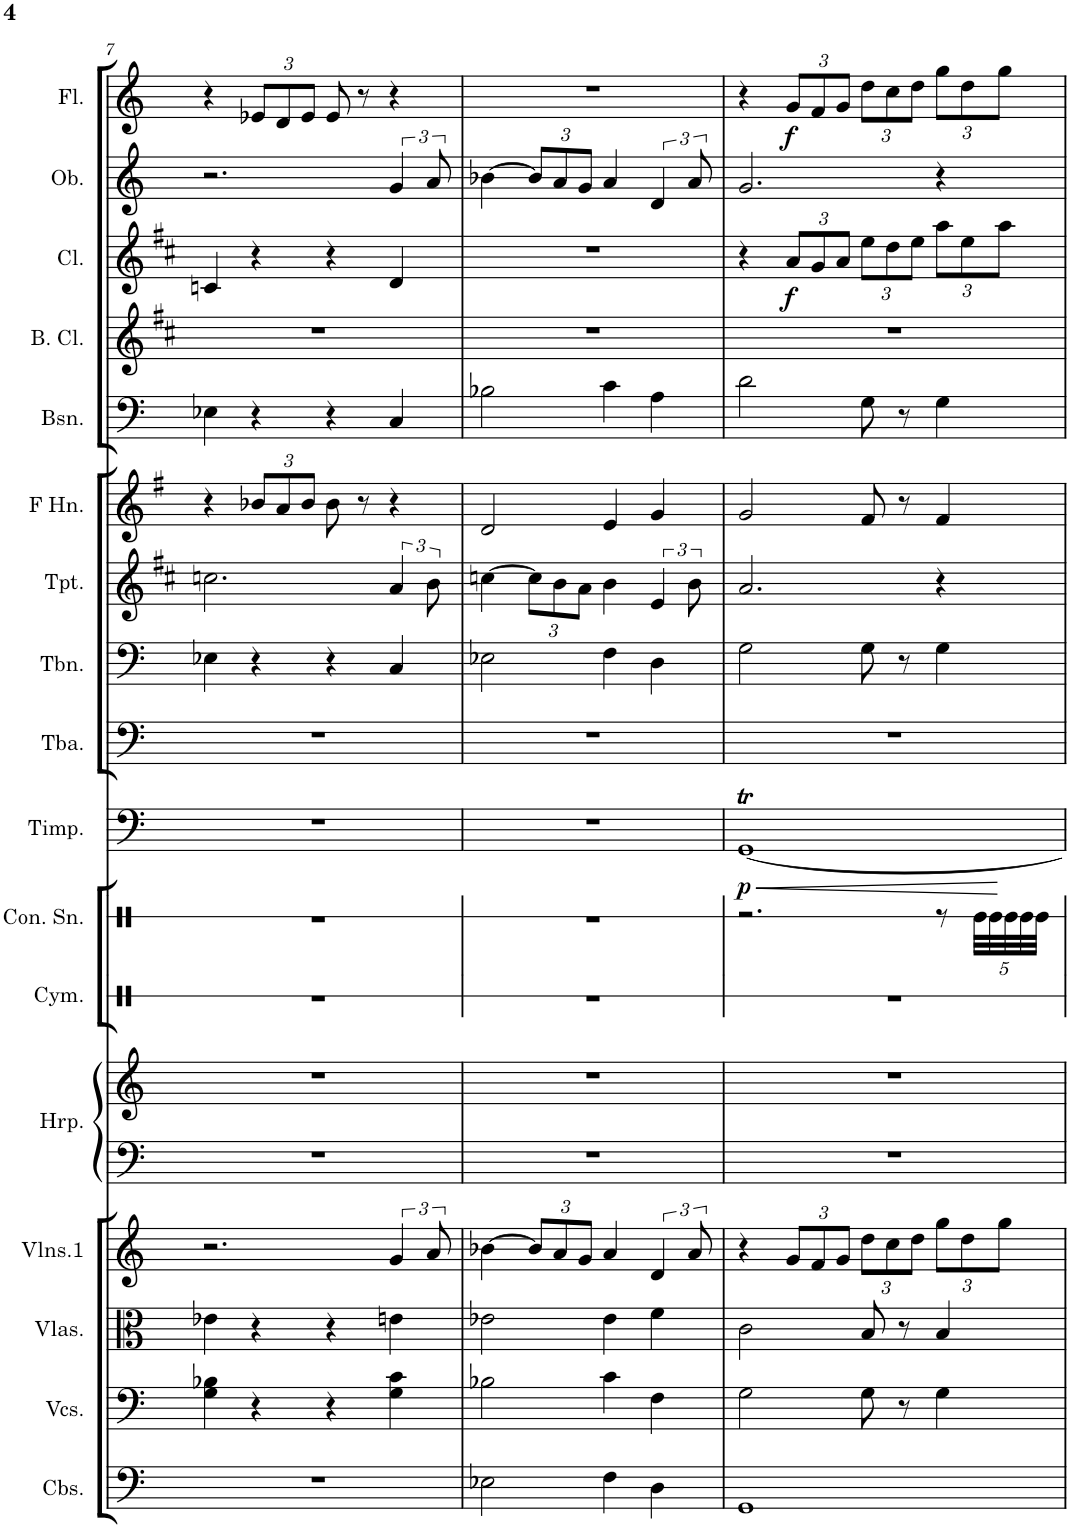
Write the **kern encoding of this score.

**kern	**kern	**kern	**kern	**kern	**kern	**kern	**kern	**kern	**dynam	**kern	**kern	**kern	**kern	**kern	**kern	**kern	**dynam	**kern	**kern	**dynam
*part17	*part16	*part15	*part14	*part13	*part13	*part12	*part11	*part10	*part10	*part9	*part8	*part7	*part6	*part5	*part4	*part3	*part3	*part2	*part1	*part1
*staff18	*staff17	*staff16	*staff15	*staff14	*staff13	*staff12	*staff11	*staff10	*staff10	*staff9	*staff8	*staff7	*staff6	*staff5	*staff4	*staff3	*staff3	*staff2	*staff1	*staff1
*I"Contrabass Section	*I"Violoncello Section	*I"Viola Section	*I"Violin Section1	*I"Harp	*	*I"Cymbal	*I"Concert Snare Drum	*I"Timpani	*	*I"Tuba	*I"Trombone	*I"Trumpet	*I"French Horn	*I"Bassoon	*I"Bass Clarinet	*I"Clarinet	*	*I"Oboe	*I"Flute	*
*I'Cbs.	*I'Vcs.	*I'Vlas.	*I'Vlns.1	*I'Hrp.	*	*I'Cym.	*I'Con. Sn.	*I'Timp.	*	*I'Tba.	*I'Tbn.	*I'Tpt.	*I'F Hn.	*I'Bsn.	*I'B. Cl.	*I'Cl.	*	*I'Ob.	*I'Fl.	*
!!LO:PB:g=z
*clefF4	*clefF4	*clefC3	*clefG2	*clefF4	*clefG2	*clefX	*clefX	*clefF4	*	*clefF4	*clefF4	*clefG2	*clefG2	*clefF4	*clefG2	*clefG2	*	*clefG2	*clefG2	*
*Trd7c12	*	*	*	*	*	*	*	*	*	*	*	*Trd1c2	*Trd4c7	*	*Trd8c14	*Trd1c2	*	*	*	*
*k[]	*k[]	*k[]	*k[]	*k[]	*k[]	*k[]	*k[]	*k[]	*	*k[]	*k[]	*k[f#c#]	*k[f#]	*k[]	*k[f#c#]	*k[f#c#]	*	*k[]	*k[]	*
*M4/4	*M4/4	*M4/4	*M4/4	*M4/4	*M4/4	*M4/4	*M4/4	*M4/4	*	*M4/4	*M4/4	*M4/4	*M4/4	*M4/4	*M4/4	*M4/4	*	*M4/4	*M4/4	*
=7	=7	=7	=7	=7	=7	=7	=7	=7	=7	=7	=7	=7	=7	=7	=7	=7	=7	=7	=7	=7
1r	4G\ 4B-X\	4e-X\	2.r	1r	1r	1r	1r	1r	.	1r	4E-X\	2.ccn\	4r	4E-X\	1r	4cn/	.	2.r	4r	.
*	*	*	*	*	*	*	*	*	*	*	*	*	*Xbrackettup	*	*	*	*	*	*Xbrackettup	*
.	4r	4r	.	.	.	.	.	.	.	.	4r	.	12b-X/L	4r	.	4r	.	.	12e-X/L	.
.	.	.	.	.	.	.	.	.	.	.	.	.	12a/	.	.	.	.	.	12d/	.
.	.	.	.	.	.	.	.	.	.	.	.	.	12b-/J	.	.	.	.	.	12e-/J	.
.	4r	4r	.	.	.	.	.	.	.	.	4r	.	8b-\	4r	.	4r	.	.	8e-/	.
.	.	.	.	.	.	.	.	.	.	.	.	.	8r	.	.	.	.	.	8r	.
.	4G\ 4c\	4en\	6g/	.	.	.	.	.	.	.	4C/	6a/	4r	4C/	.	4d/	.	6g/	4r	.
.	.	.	12a/	.	.	.	.	.	.	.	.	12b\	.	.	.	.	.	12a/	.	.
=8	=8	=8	=8	=8	=8	=8	=8	=8	=8	=8	=8	=8	=8	=8	=8	=8	=8	=8	=8	=8
2E-X\	2B-X\	2e-X\	[4b-X\	1r	1r	1r	1r	1r	.	1r	2E-X\	[4ccn\	2d/	2B-X\	1r	1r	.	[4b-X\	1r	.
*	*	*	*Xbrackettup	*	*	*	*	*	*	*	*	*Xbrackettup	*	*	*	*	*	*Xbrackettup	*	*
.	.	.	12b-/L]	.	.	.	.	.	.	.	.	12cc\L]	.	.	.	.	.	12b-/L]	.	.
.	.	.	12a/	.	.	.	.	.	.	.	.	12b\	.	.	.	.	.	12a/	.	.
.	.	.	12g/J	.	.	.	.	.	.	.	.	12a\J	.	.	.	.	.	12g/J	.	.
4F\	4c\	4e-\	4a/	.	.	.	.	.	.	.	4F\	4b\	4e/	4c\	.	.	.	4a/	.	.
*	*	*	*brackettup	*	*	*	*	*	*	*	*	*brackettup	*	*	*	*	*	*brackettup	*	*
4D\	4F\	4f\	6d/	.	.	.	.	.	.	.	4D\	6e/	4g/	4A\	.	.	.	6d/	.	.
.	.	.	12a/	.	.	.	.	.	.	.	.	12b\	.	.	.	.	.	12a/	.	.
=9	=9	=9	=9	=9	=9	=9	=9	=9	=9	=9	=9	=9	=9	=9	=9	=9	=9	=9	=9	=9
!	!	!	!	!	!	!	!	!	!LO:DY:b	!	!	!	!	!	!	!	!	!	!	!
1GG	2G\	2c\	4r	1r	1r	1r	2.r	[1GGT	p	1r	2G\	2.a/	2g/	2d\	1r	4r	.	2.g/	4r	.
*	*	*	*Xbrackettup	*	*	*	*	*	*	*	*	*	*	*	*	*Xbrackettup	*	*	*	*
!	!	!	!	!	!	!	!	!	!	!	!	!	!	!	!	!	!LO:DY:b	!	!	!LO:DY:b
.	.	.	12g/L	.	.	.	.	.	.	.	.	.	.	.	.	12a/L	f	.	12g/L	f
.	.	.	12f/	.	.	.	.	.	.	.	.	.	.	.	.	12g/	.	.	12f/	.
.	.	.	12g/J	.	.	.	.	.	.	.	.	.	.	.	.	12a/J	.	.	12g/J	.
.	8G\	8B/	12dd\L	.	.	.	.	.	.	.	8G\	.	8f#/	8G\	.	12ee\L	.	.	12dd\L	.
.	.	.	12cc\	.	.	.	.	.	.	.	.	.	.	.	.	12dd\	.	.	12cc\	.
.	8r	8r	.	.	.	.	.	.	.	.	8r	.	8r	8r	.	.	.	.	.	.
.	.	.	12dd\J	.	.	.	.	.	.	.	.	.	.	.	.	12ee\J	.	.	12dd\J	.
.	4G\	4B/	12gg\L	.	.	.	8r	.	.	.	4G\	4r	4f#/	4G\	.	12aa\L	.	4r	12gg\L	.
.	.	.	12dd\	.	.	.	.	.	.	.	.	.	.	.	.	12ee\	.	.	12dd\	.
*	*	*	*	*	*	*	*Xbrackettup	*	*	*	*	*	*	*	*	*	*	*	*	*
.	.	.	.	.	.	.	40Re\LLL	.	.	.	.	.	.	.	.	.	.	.	.	.
.	.	.	.	.	.	.	40Re\	.	.	.	.	.	.	.	.	.	.	.	.	.
.	.	.	12gg\J	.	.	.	.	.	.	.	.	.	.	.	.	12aa\J	.	.	12gg\J	.
.	.	.	.	.	.	.	40Re\	.	.	.	.	.	.	.	.	.	.	.	.	.
.	.	.	.	.	.	.	40Re\	.	.	.	.	.	.	.	.	.	.	.	.	.
.	.	.	.	.	.	.	40Re\JJJ	.	.	.	.	.	.	.	.	.	.	.	.	.
=	=	=	=	=	=	=	=	=	=	=	=	=	=	=	=	=	=	=	=	=
*-	*-	*-	*-	*-	*-	*-	*-	*-	*-	*-	*-	*-	*-	*-	*-	*-	*-	*-	*-	*-
